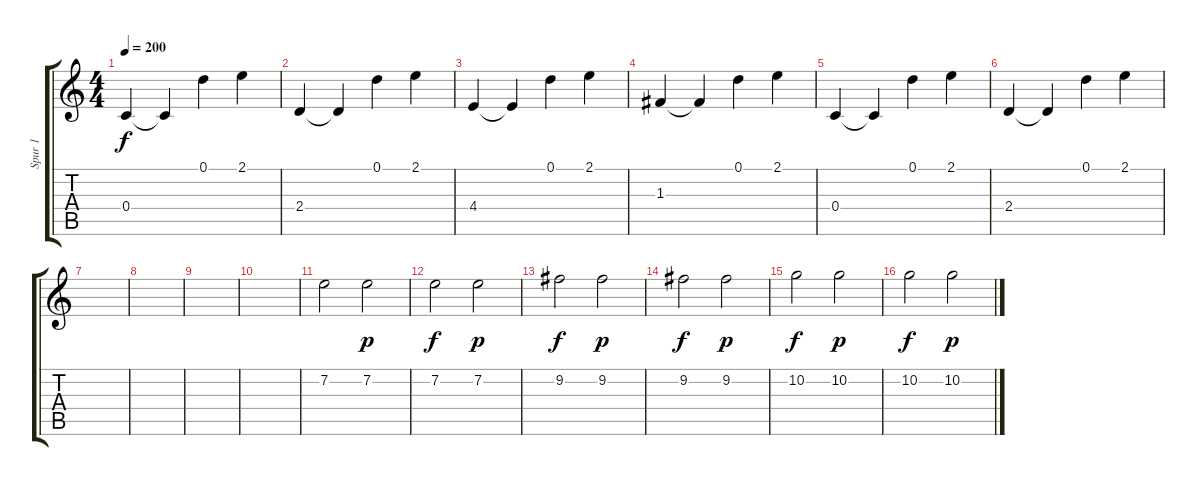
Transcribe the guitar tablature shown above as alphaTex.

\track ("Spur 1" "Spur 1") {instrument electricguitarclean}
\staff {score tabs}
\tuning (D4 A3 F3 C3 G2 C2) {hide}
\ts (4 4)
\tempo 200
\clef g2
\ks c
0.4.4{dy f} 0.4{t}.4 0.1.4 2.1.4 |
2.4.4 2.4{t}.4 0.1.4 2.1.4 |
4.4.4 4.4{t}.4 0.1.4 2.1.4 |
1.3.4 1.3{t}.4 0.1.4 2.1.4 |
0.4.4 0.4{t}.4 0.1.4 2.1.4 |
2.4.4 2.4{t}.4 0.1.4 2.1.4 |
|
|
|
|
7.2.2 7.2.2{dy p} |
7.2.2{dy f} 7.2.2{dy p} |
9.2.2{dy f} 9.2.2{dy p} |
9.2.2{dy f} 9.2.2{dy p} |
10.2.2{dy f} 10.2.2{dy p} |
10.2.2{dy f} 10.2.2{dy p}
